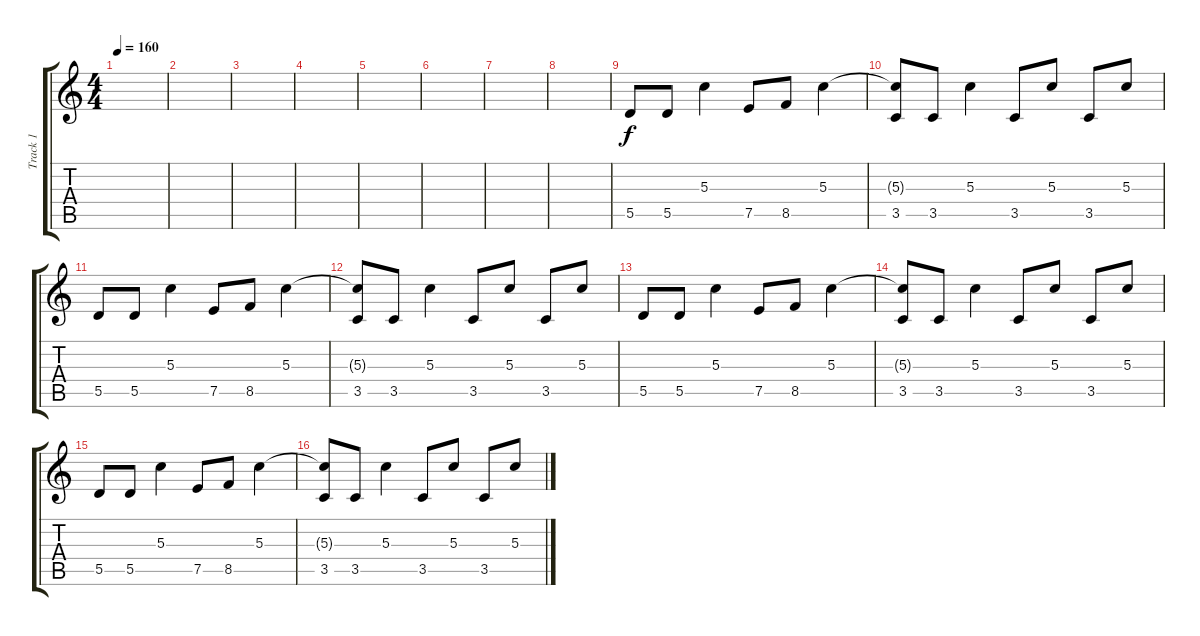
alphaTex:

\track ("Track 1" "Track 1") {instrument overdrivenguitar}
\staff {score tabs}
\tuning (E4 B3 G3 D3 A2 E2) {hide}
\ts (4 4)
\tempo 160
\clef g2
\ks c
|
|
|
|
|
|
|
|
5.5.8 5.5.8 5.3.4 7.5.8 8.5.8 5.3.4 |
(5.3{t} 3.5).8 3.5.8 5.3.4 3.5.8 5.3.8 3.5.8 5.3.8 |
5.5.8 5.5.8 5.3.4 7.5.8 8.5.8 5.3.4 |
(5.3{t} 3.5).8 3.5.8 5.3.4 3.5.8 5.3.8 3.5.8 5.3.8 |
5.5.8 5.5.8 5.3.4 7.5.8 8.5.8 5.3.4 |
(5.3{t} 3.5).8 3.5.8 5.3.4 3.5.8 5.3.8 3.5.8 5.3.8 |
5.5.8 5.5.8 5.3.4 7.5.8 8.5.8 5.3.4 |
(5.3{t} 3.5).8 3.5.8 5.3.4 3.5.8 5.3.8 3.5.8 5.3.8
